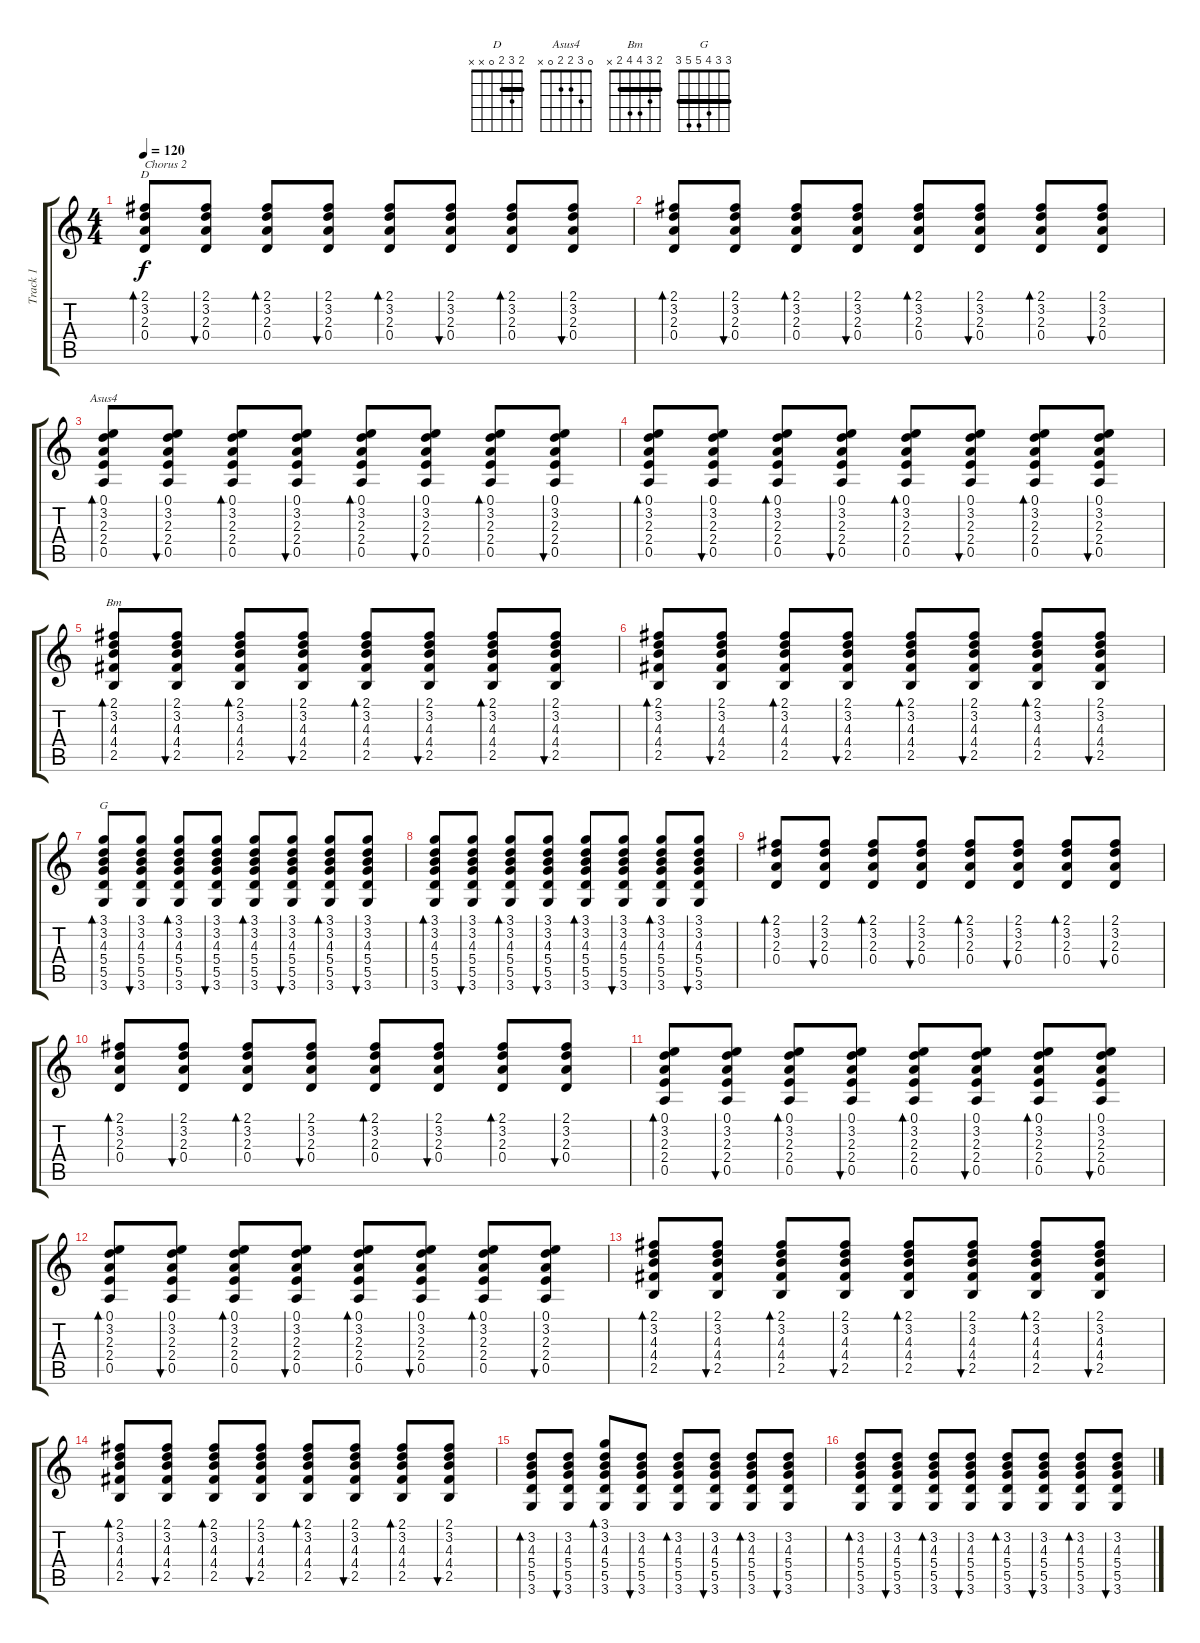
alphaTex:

\track ("Track 1" "Track 1") {instrument acousticguitarsteel}
\staff {score tabs}
\tuning (E4 B3 G3 D3 A2 E2) {hide}
\chord ("D" 2 3 2 0 x x) {barre 2}
\chord ("Asus4" 0 3 2 2 0 x)
\chord ("Bm" 2 3 4 4 2 x) {barre 2}
\chord ("G" 3 3 4 5 5 3) {barre 3}
\ts (4 4)
\tempo 120
\clef g2
\ks c
(2.1 3.2 2.3 0.4).8{bd 60 ch "D" txt "Chorus 2" dy f} (2.1 3.2 2.3 0.4).8{bu 60} (2.1 3.2 2.3 0.4).8{bd 60} (2.1 3.2 2.3 0.4).8{bu 60} (2.1 3.2 2.3 0.4).8{bd 60} (2.1 3.2 2.3 0.4).8{bu 60} (2.1 3.2 2.3 0.4).8{bd 60} (2.1 3.2 2.3 0.4).8{bu 60} |
(2.1 3.2 2.3 0.4).8{bd 60} (2.1 3.2 2.3 0.4).8{bu 60} (2.1 3.2 2.3 0.4).8{bd 60} (2.1 3.2 2.3 0.4).8{bu 60} (2.1 3.2 2.3 0.4).8{bd 60} (2.1 3.2 2.3 0.4).8{bu 60} (2.1 3.2 2.3 0.4).8{bd 60} (2.1 3.2 2.3 0.4).8{bu 60} |
(0.1 3.2 2.3 2.4 0.5).8{bd 60 ch "Asus4"} (0.1 3.2 2.3 2.4 0.5).8{bu 60} (0.1 3.2 2.3 2.4 0.5).8{bd 60} (0.1 3.2 2.3 2.4 0.5).8{bu 60} (0.1 3.2 2.3 2.4 0.5).8{bd 60} (0.1 3.2 2.3 2.4 0.5).8{bu 60} (0.1 3.2 2.3 2.4 0.5).8{bd 60} (0.1 3.2 2.3 2.4 0.5).8{bu 60} |
(0.1 3.2 2.3 2.4 0.5).8{bd 60} (0.1 3.2 2.3 2.4 0.5).8{bu 60} (0.1 3.2 2.3 2.4 0.5).8{bd 60} (0.1 3.2 2.3 2.4 0.5).8{bu 60} (0.1 3.2 2.3 2.4 0.5).8{bd 60} (0.1 3.2 2.3 2.4 0.5).8{bu 60} (0.1 3.2 2.3 2.4 0.5).8{bd 60} (0.1 3.2 2.3 2.4 0.5).8{bu 60} |
(2.1 3.2 4.3 4.4 2.5).8{bd 60 ch "Bm"} (2.1 3.2 4.3 4.4 2.5).8{bu 60} (2.1 3.2 4.3 4.4 2.5).8{bd 60} (2.1 3.2 4.3 4.4 2.5).8{bu 60} (2.1 3.2 4.3 4.4 2.5).8{bd 60} (2.1 3.2 4.3 4.4 2.5).8{bu 60} (2.1 3.2 4.3 4.4 2.5).8{bd 60} (2.1 3.2 4.3 4.4 2.5).8{bu 60} |
(2.1 3.2 4.3 4.4 2.5).8{bd 60} (2.1 3.2 4.3 4.4 2.5).8{bu 60} (2.1 3.2 4.3 4.4 2.5).8{bd 60} (2.1 3.2 4.3 4.4 2.5).8{bu 60} (2.1 3.2 4.3 4.4 2.5).8{bd 60} (2.1 3.2 4.3 4.4 2.5).8{bu 60} (2.1 3.2 4.3 4.4 2.5).8{bd 60} (2.1 3.2 4.3 4.4 2.5).8{bu 60} |
(3.1 3.2 4.3 5.4 5.5 3.6).8{bd 60 ch "G"} (3.1 3.2 4.3 5.4 5.5 3.6).8{bu 60} (3.1 3.2 4.3 5.4 5.5 3.6).8{bd 60} (3.1 3.2 4.3 5.4 5.5 3.6).8{bu 60} (3.1 3.2 4.3 5.4 5.5 3.6).8{bd 60} (3.1 3.2 4.3 5.4 5.5 3.6).8{bu 60} (3.1 3.2 4.3 5.4 5.5 3.6).8{bd 60} (3.1 3.2 4.3 5.4 5.5 3.6).8{bu 60} |
(3.1 3.2 4.3 5.4 5.5 3.6).8{bd 60} (3.1 3.2 4.3 5.4 5.5 3.6).8{bu 60} (3.1 3.2 4.3 5.4 5.5 3.6).8{bd 60} (3.1 3.2 4.3 5.4 5.5 3.6).8{bu 60} (3.1 3.2 4.3 5.4 5.5 3.6).8{bd 60} (3.1 3.2 4.3 5.4 5.5 3.6).8{bu 60} (3.1 3.2 4.3 5.4 5.5 3.6).8{bd 60} (3.1 3.2 4.3 5.4 5.5 3.6).8{bu 60} |
(2.1 3.2 2.3 0.4).8{bd 60} (2.1 3.2 2.3 0.4).8{bu 60} (2.1 3.2 2.3 0.4).8{bd 60} (2.1 3.2 2.3 0.4).8{bu 60} (2.1 3.2 2.3 0.4).8{bd 60} (2.1 3.2 2.3 0.4).8{bu 60} (2.1 3.2 2.3 0.4).8{bd 60} (2.1 3.2 2.3 0.4).8{bu 60} |
(2.1 3.2 2.3 0.4).8{bd 60} (2.1 3.2 2.3 0.4).8{bu 60} (2.1 3.2 2.3 0.4).8{bd 60} (2.1 3.2 2.3 0.4).8{bu 60} (2.1 3.2 2.3 0.4).8{bd 60} (2.1 3.2 2.3 0.4).8{bu 60} (2.1 3.2 2.3 0.4).8{bd 60} (2.1 3.2 2.3 0.4).8{bu 60} |
(0.1 3.2 2.3 2.4 0.5).8{bd 60} (0.1 3.2 2.3 2.4 0.5).8{bu 60} (0.1 3.2 2.3 2.4 0.5).8{bd 60} (0.1 3.2 2.3 2.4 0.5).8{bu 60} (0.1 3.2 2.3 2.4 0.5).8{bd 60} (0.1 3.2 2.3 2.4 0.5).8{bu 60} (0.1 3.2 2.3 2.4 0.5).8{bd 60} (0.1 3.2 2.3 2.4 0.5).8{bu 60} |
(0.1 3.2 2.3 2.4 0.5).8{bd 60} (0.1 3.2 2.3 2.4 0.5).8{bu 60} (0.1 3.2 2.3 2.4 0.5).8{bd 60} (0.1 3.2 2.3 2.4 0.5).8{bu 60} (0.1 3.2 2.3 2.4 0.5).8{bd 60} (0.1 3.2 2.3 2.4 0.5).8{bu 60} (0.1 3.2 2.3 2.4 0.5).8{bd 60} (0.1 3.2 2.3 2.4 0.5).8{bu 60} |
(2.1 3.2 4.3 4.4 2.5).8{bd 60} (2.1 3.2 4.3 4.4 2.5).8{bu 60} (2.1 3.2 4.3 4.4 2.5).8{bd 60} (2.1 3.2 4.3 4.4 2.5).8{bu 60} (2.1 3.2 4.3 4.4 2.5).8{bd 60} (2.1 3.2 4.3 4.4 2.5).8{bu 60} (2.1 3.2 4.3 4.4 2.5).8{bd 60} (2.1 3.2 4.3 4.4 2.5).8{bu 60} |
(2.1 3.2 4.3 4.4 2.5).8{bd 60} (2.1 3.2 4.3 4.4 2.5).8{bu 60} (2.1 3.2 4.3 4.4 2.5).8{bd 60} (2.1 3.2 4.3 4.4 2.5).8{bu 60} (2.1 3.2 4.3 4.4 2.5).8{bd 60} (2.1 3.2 4.3 4.4 2.5).8{bu 60} (2.1 3.2 4.3 4.4 2.5).8{bd 60} (2.1 3.2 4.3 4.4 2.5).8{bu 60} |
(3.2 4.3 5.4 5.5 3.6).8{bd 60} (3.2 4.3 5.4 5.5 3.6).8{bu 60} (3.1 3.2 4.3 5.4 5.5 3.6).8{bd 60} (3.2 4.3 5.4 5.5 3.6).8{bu 60} (3.2 4.3 5.4 5.5 3.6).8{bd 60} (3.2 4.3 5.4 5.5 3.6).8{bu 60} (3.2 4.3 5.4 5.5 3.6).8{bd 60} (3.2 4.3 5.4 5.5 3.6).8{bu 60} |
(3.2 4.3 5.4 5.5 3.6).8{bd 60} (3.2 4.3 5.4 5.5 3.6).8{bu 60} (3.2 4.3 5.4 5.5 3.6).8{bd 60} (3.2 4.3 5.4 5.5 3.6).8{bu 60} (3.2 4.3 5.4 5.5 3.6).8{bd 60} (3.2 4.3 5.4 5.5 3.6).8{bu 60} (3.2 4.3 5.4 5.5 3.6).8{bd 60} (3.2 4.3 5.4 5.5 3.6).8{bu 60}
